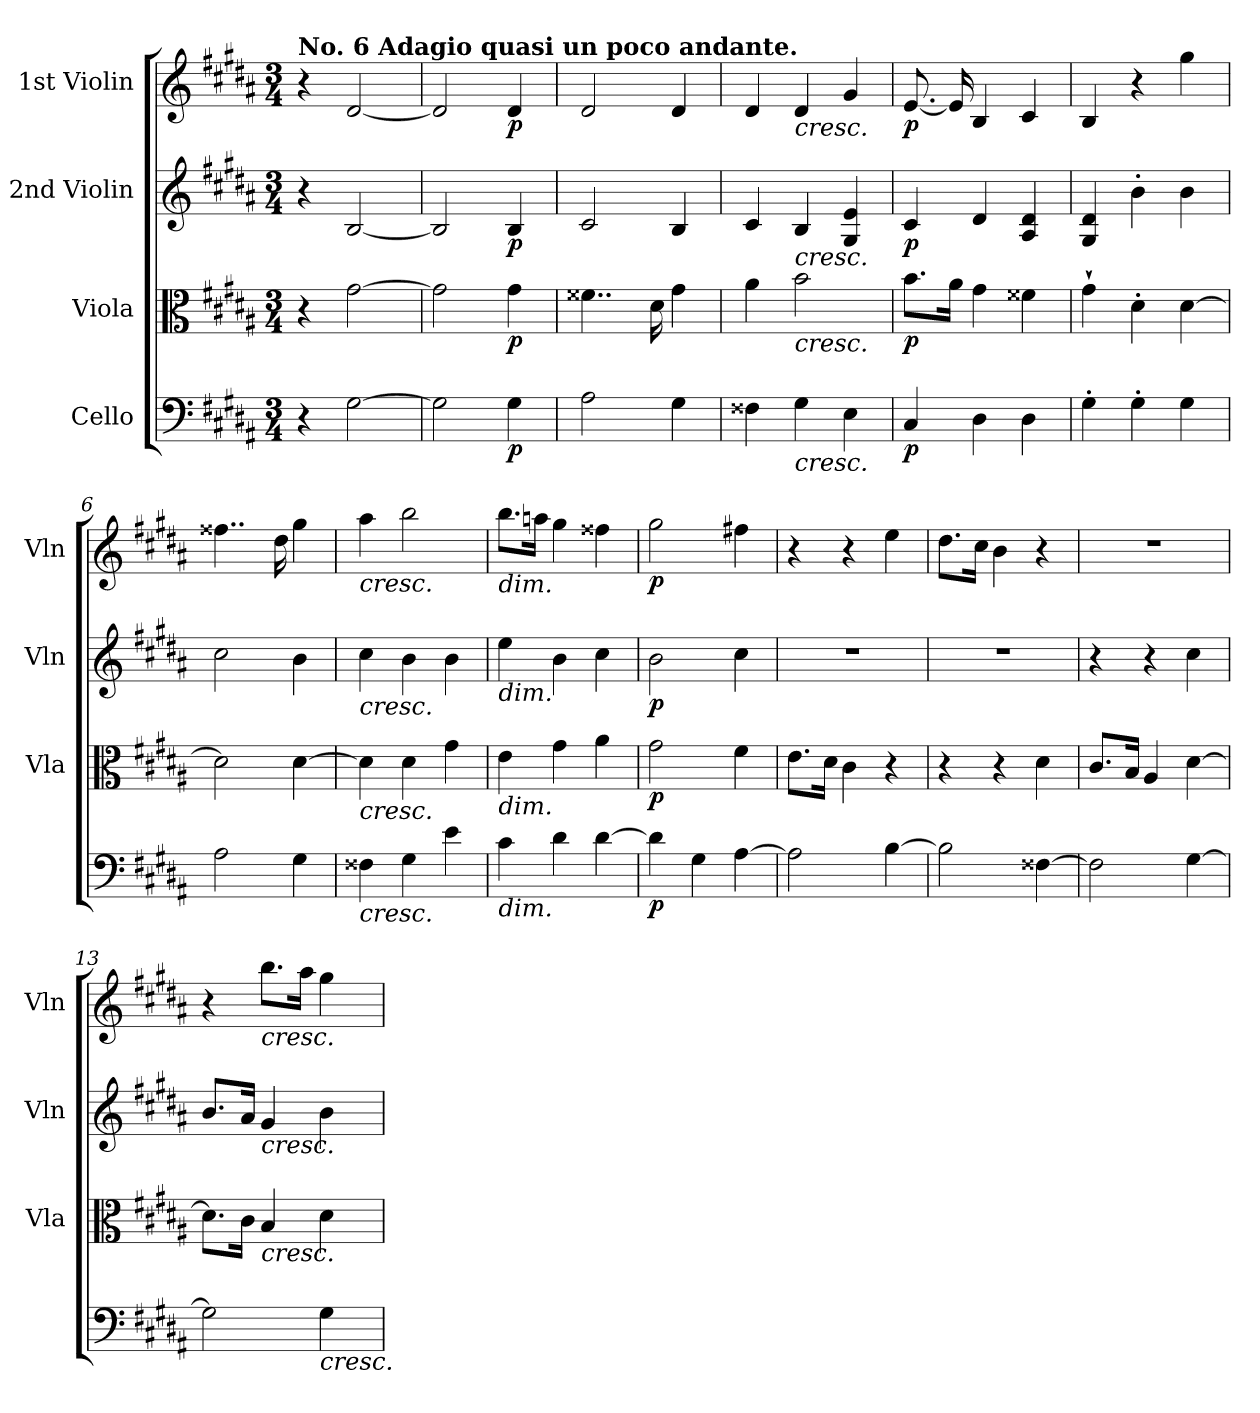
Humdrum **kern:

**kern	**dynam	**kern	**dynam	**kern	**dynam	**kern	**dynam
*part4	*part4	*part3	*part3	*part2	*part2	*part1	*part1
*staff4	*staff4	*staff3	*staff3	*staff2	*staff2	*staff1	*staff1
*I"Cello	*	*I"Viola	*	*I"2nd Violin	*	*I"1st Violin	*
*	*	*I'Vla	*	*I'Vln	*	*I'Vln	*
*clefF4	*	*clefC3	*	*clefG2	*	*clefG2	*
*k[f#c#g#d#a#]	*	*k[f#c#g#d#a#]	*	*k[f#c#g#d#a#]	*	*k[f#c#g#d#a#]	*
*g#:	*	*g#:	*	*g#:	*	*g#:	*
*M3/4	*	*M3/4	*	*M3/4	*	*M3/4	*
=	=	=	=	=	=	=	=
!	!	!	!	!	!	!LO:TX:a:B:t=No. 6 Adagio quasi un poco andante.	!
4r	.	4r	.	4r	.	4r	.
[2G#\	.	[2g#\	.	[2B/	.	[2d#/	.
=1	=1	=1	=1	=1	=1	=1	=1
2G#\]	.	2g#\]	.	2B/]	.	2d#/]	.
!	!LO:DY:b	!	!LO:DY:b	!	!LO:DY:b	!	!LO:DY:b
4G#\	p	4g#\	p	4B/	p	4d#/	p
=2	=2	=2	=2	=2	=2	=2	=2
2A#\	.	4..f##X\	.	2c#/	.	2d#/	.
.	.	16d#\	.	.	.	.	.
4G#\	.	4g#\	.	4B/	.	4d#/	.
=3	=3	=3	=3	=3	=3	=3	=3
4F##X\	.	4a#\	.	4c#/	.	4d#/	.
!	!	!	!	!	!	!LO:TX:b:i:t=cresc.	!
!	!	!	!	!LO:TX:b:i:t=cresc.	!	!	!
!	!	!LO:TX:b:i:t=cresc.	!	!	!	!	!
!LO:TX:b:i:t=cresc.	!	!	!	!	!	!	!
4G#\	.	2b\	.	4B/	.	4d#/	.
4E\	.	.	.	4G#/ 4e/	.	4g#/	.
=4	=4	=4	=4	=4	=4	=4	=4
!	!LO:DY:b	!	!LO:DY:b	!	!LO:DY:b	!	!LO:DY:b
4C#/	p	8.b\L	p	4c#/	p	[8.e/	p
.	.	16a#\Jk	.	.	.	16e/]	.
4D#\	.	4g#\	.	4d#/	.	4B/	.
4D#\	.	4f##X\	.	4A#/ 4d#/	.	4c#/	.
=5	=5	=5	=5	=5	=5	=5	=5
4G#'\	.	4g#''\	.	4G#/ 4d#/	.	4B/	.
4G#'\	.	4d#'\	.	4b'\	.	4r	.
4G#\	.	[4d#\	.	4b\	.	4gg#\	.
=6	=6	=6	=6	=6	=6	=6	=6
2A#\	.	2d#\]	.	2cc#\	.	4..ff##X\	.
.	.	.	.	.	.	16dd#\	.
4G#\	.	[4d#\	.	4b\	.	4gg#\	.
=7	=7	=7	=7	=7	=7	=7	=7
!	!	!	!	!	!	!LO:TX:b:i:t=cresc.	!
!	!	!	!	!LO:TX:b:i:t=cresc.	!	!	!
!	!	!LO:TX:b:i:t=cresc.	!	!	!	!	!
!LO:TX:b:i:t=cresc.	!	!	!	!	!	!	!
4F##X\	.	4d#\]	.	4cc#\	.	4aa#\	.
4G#\	.	4d#\	.	4b\	.	2bb\	.
4e\	.	4g#\	.	4b\	.	.	.
=8	=8	=8	=8	=8	=8	=8	=8
!	!	!	!	!	!	!LO:TX:b:i:t=dim.	!
!	!	!	!	!LO:TX:b:i:t=dim.	!	!	!
!	!	!LO:TX:b:i:t=dim.	!	!	!	!	!
!LO:TX:b:i:t=dim.	!	!	!	!	!	!	!
4c#\	.	4e\	.	4ee\	.	8.bb\L	.
.	.	.	.	.	.	16aan\Jk	.
4d#\	.	4g#\	.	4b\	.	4gg#\	.
[4d#\	.	4a#\	.	4cc#\	.	4ff##X\	.
=9	=9	=9	=9	=9	=9	=9	=9
!	!LO:DY:b	!	!LO:DY:b	!	!LO:DY:b	!	!LO:DY:b
4d#\]	p	2g#\	p	2b\	p	2gg#\	p
4G#\	.	.	.	.	.	.	.
[4A#\	.	4f#\	.	4cc#\	.	4ff#X\	.
=10	=10	=10	=10	=10	=10	=10	=10
2A#\]	.	8.e\L	.	2.r	.	4r	.
.	.	16d#\Jk	.	.	.	.	.
.	.	4c#\	.	.	.	4r	.
[4B\	.	4r	.	.	.	4ee\	.
=11	=11	=11	=11	=11	=11	=11	=11
2B\]	.	4r	.	2.r	.	8.dd#\L	.
.	.	.	.	.	.	16cc#\Jk	.
.	.	4r	.	.	.	4b\	.
[4F##X\	.	4d#\	.	.	.	4r	.
=12	=12	=12	=12	=12	=12	=12	=12
2F##\]	.	8.c#/L	.	4r	.	2.r	.
.	.	16B/Jk	.	.	.	.	.
.	.	4A#/	.	4r	.	.	.
[4G#\	.	[4d#\	.	4cc#\	.	.	.
=13	=13	=13	=13	=13	=13	=13	=13
2G#\]	.	8.d#\L]	.	8.b/L	.	4r	.
.	.	16c#\Jk	.	16a#/Jk	.	.	.
!	!	!	!	!	!	!LO:TX:b:i:t=cresc.	!
!	!	!	!	!LO:TX:b:i:t=cresc.	!	!	!
!	!	!LO:TX:b:i:t=cresc.	!	!	!	!	!
.	.	4B/	.	4g#/	.	8.bb\L	.
.	.	.	.	.	.	16aa#\Jk	.
!LO:TX:b:i:t=cresc.	!	!	!	!	!	!	!
4G#\	.	4d#\	.	4b\	.	4gg#\	.
=	=	=	=	=	=	=	=
*-	*-	*-	*-	*-	*-	*-	*-
